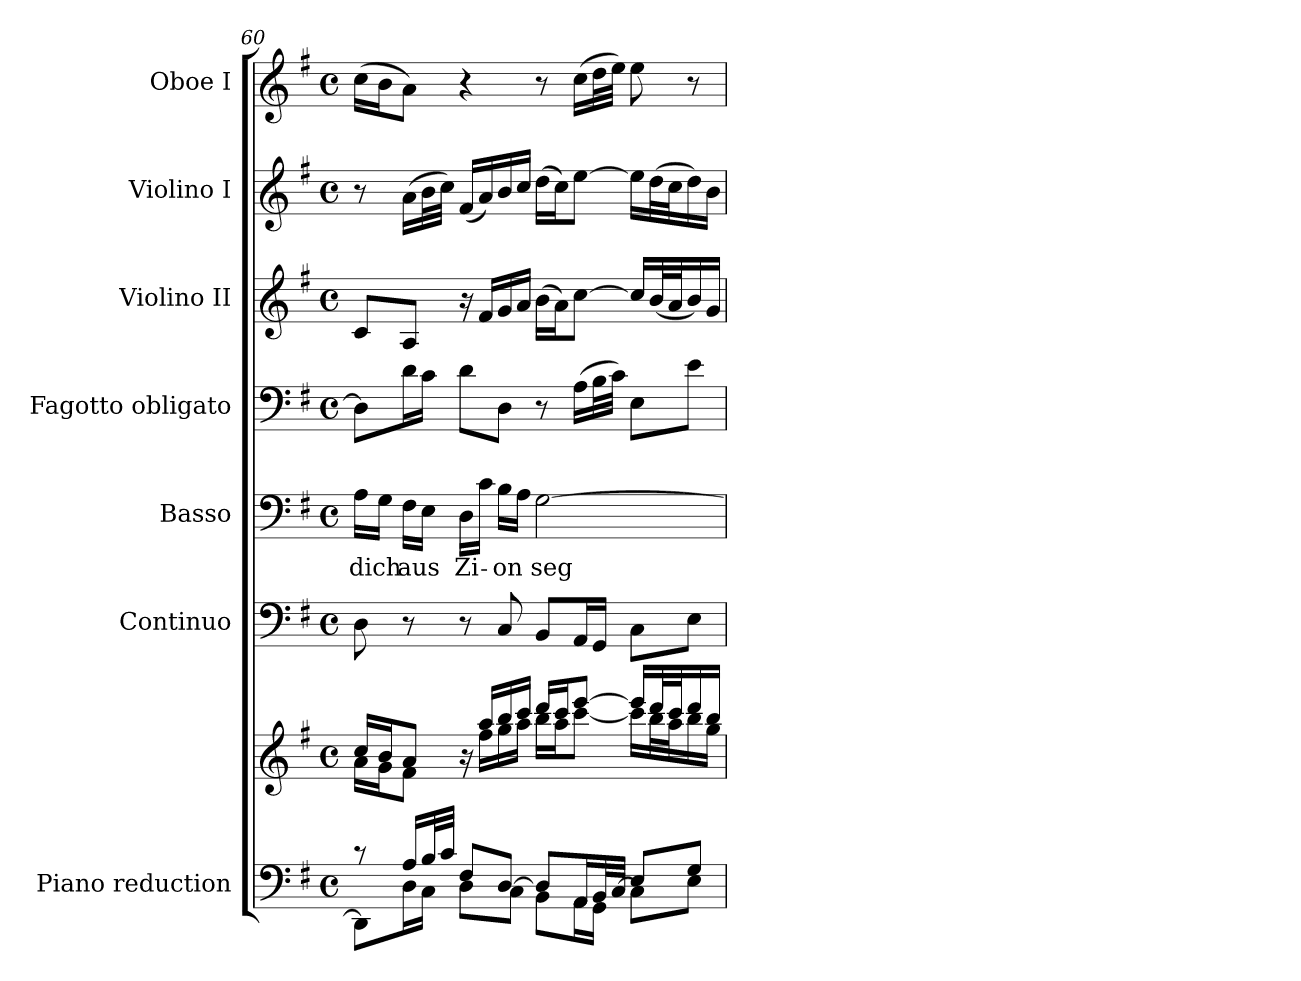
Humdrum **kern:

**kern	**kern	**kern	**kern	**text	**kern	**kern	**kern	**kern
*part7	*part7	*part6	*part5	*part5	*part4	*part3	*part2	*part1
*staff8	*staff7	*staff6	*staff5	*staff5	*staff4	*staff3	*staff2	*staff1
*I"Piano reduction	*	*I"Continuo	*I"Basso	*	*I"Fagotto obligato	*I"Violino II	*I"Violino I	*I"Oboe I
*I'Pno	*	*	*	*	*	*I'Vln	*I'Vln	*I'Ob
*clefF4	*clefG2	*clefF4	*clefF4	*	*clefF4	*clefG2	*clefG2	*clefG2
*k[f#]	*k[f#]	*k[f#]	*k[f#]	*	*k[f#]	*k[f#]	*k[f#]	*k[f#]
*M4/4	*M4/4	*M4/4	*M4/4	*	*M4/4	*M4/4	*M4/4	*M4/4
*met(c)	*met(c)	*met(c)	*met(c)	*	*met(c)	*met(c)	*met(c)	*met(c)
=60	=60	=60	=60	=60	=60	=60	=60	=60
*^	*^	*	*	*	*	*	*	*
!	!	!	!	!	!	!LO:LY:b	!	!	!	!
8r	8DD\L]	16cc/LL	16a\LL	8D\	16A\LL	dich	8D\L]	8c/L	8r	(16cc\LL
.	.	16b/J	16g\J	.	16G\JJ	.	.	.	.	16b\J
!	!	!	!	!	!	!LO:LY:b	!	!	!	!
16A/LL	16D\L	8a/J	8f#\J	8r	16F#\LL	aus	16d\L	8A/J	(16a\LL	8a\J)
32B/L	16C\JJ	.	.	.	16E\JJ	.	16c\JJ	.	32b\L	.
32c/JJJ	.	.	.	.	.	.	.	.	32cc\JJJ)	.
!	!	!	!	!	!	!LO:LY:b	!	!	!	!
8F#/L	8D\L	16r	16ryy	8r	16D\LL	Zi-	8d\L	16r	(16f#/LL	4r
.	.	16aa/LL	16ff#\LL	.	16c\JJ	.	.	16f#/LL	16a/)	.
!	!	!	!	!	!	!LO:LY:b	!	!	!	!
[8D/J	8C\J	16bb/	16gg\	8C/	16B\LL	-on	8D\J	16g/	16b/	.
.	.	16ccc/JJ	16aa\JJ	.	16A\JJ	.	.	16a/JJ	16cc/JJ	.
!	!	!	!	!	!	!LO:LY:b	!	!	!	!
8D/L]	8BB\L	16ddd/LL	16bb\LL	8BB/L	[2G\	seg-	8r	(16b\LL	(16dd\LL	8r
.	.	16ccc/J	16aa\J	.	.	.	.	16a\J)	16cc\J)	.
16AA/L	16AA\L	[8eee/J	[8ccc\J	16AA/L	.	.	(16A\LL	[8cc\J	[8ee\J	(16cc\LL
32BB/L	16GG\JJ	.	.	16GG/JJ	.	.	32B\L	.	.	32dd\L
[<32C/JJJ	.	.	.	.	.	.	32c\JJJ)	.	.	32ee\JJJ)
8E/L	8C\L]	16eee/LL]	16ccc\LL]	8C\L	.	.	8E\L	16cc/LL]	16ee\LL]	8ee\
.	.	32ddd/L	32bb\L	.	.	.	.	(32b/L	(32dd\L	.
.	.	32ccc/J	32aa\J	.	.	.	.	32a/J	32cc\J	.
8G/J	8E\J	16ddd/	16bb\	8E\J	.	.	8e\J	16b/)	16dd\)	8r
.	.	16bb/JJ	16gg\JJ	.	.	.	.	16g/JJ	16b\JJ	.
*v	*v	*	*	*	*	*	*	*	*	*
*	*v	*v	*	*	*	*	*	*	*
=	=	=	=	=	=	=	=	=
*-	*-	*-	*-	*-	*-	*-	*-	*-
